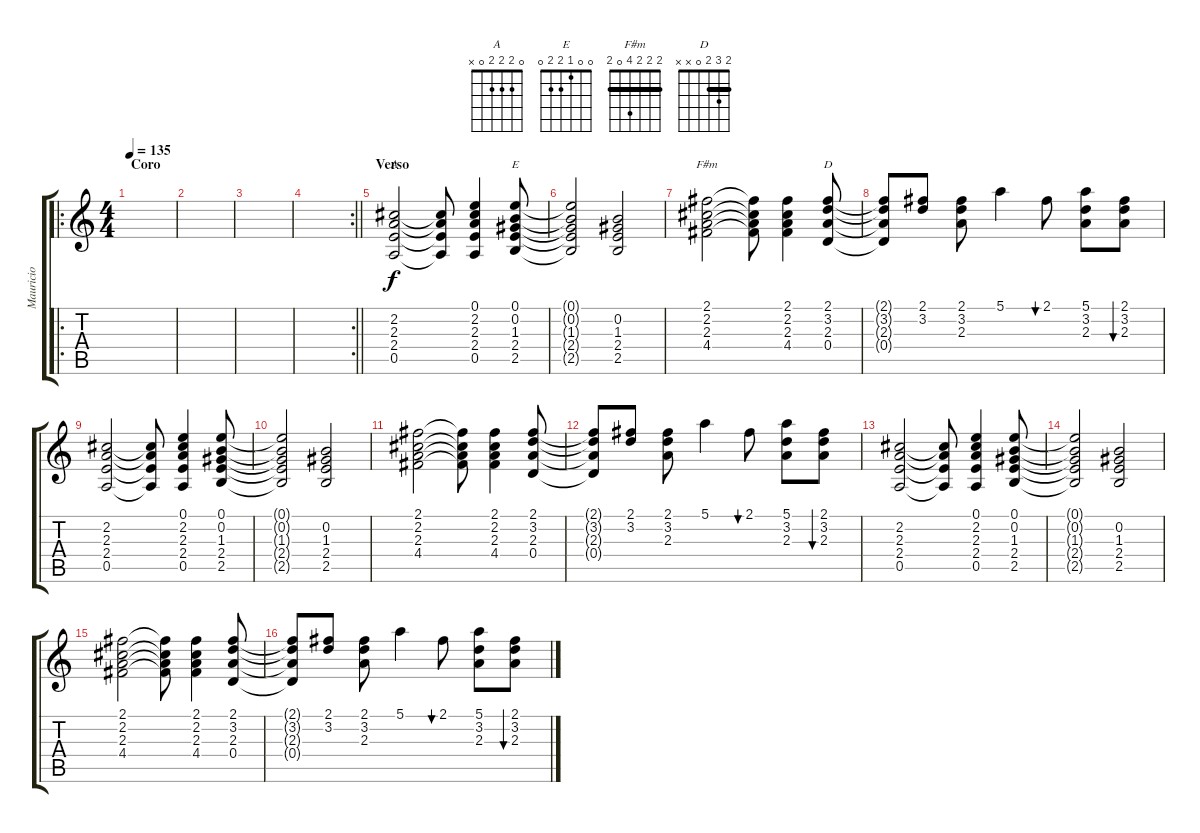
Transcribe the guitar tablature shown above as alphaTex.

\track ("Mauricio" "Mauricio") {instrument distortionguitar}
\staff {score tabs}
\tuning (E4 B3 G3 D3 A2 E2) {hide}
\chord ("A" 0 2 2 2 0 x)
\chord ("E" 0 0 1 2 2 0)
\chord ("F#m" 2 2 2 4 0 2) {barre 2}
\chord ("D" 2 3 2 0 x x) {barre 2}
\ro
\ts (4 4)
\section ("" "Coro")
\tempo 135
\clef g2
\ks c
|
|
|
\rc 2
\barLineRight lightlight
|
\section ("" "Verso")
(2.2 2.3 2.4 0.5).2{ch "A"} (2.2{t} 2.3{t} 2.4{t} 0.5{t}).8 (0.1 2.2 2.3 2.4 0.5).4 (0.1 0.2 1.3 2.4 2.5).8{ch "E"} |
(0.1{t} 0.2{t} 1.3{t} 2.4{t} 2.5{t}).2 (0.2 1.3 2.4 2.5).2 |
(2.1 2.2 2.3 4.4).2{ch "F#m"} (2.1{t} 2.2{t} 2.3{t} 4.4{t}).8 (2.1 2.2 2.3 4.4).4 (2.1 3.2 2.3 0.4).8{ch "D"} |
(2.1{t} 3.2{t} 2.3{t} 0.4{t}).8 (2.1 3.2).8 (2.1 3.2 2.3).8 5.1.4 2.1.8{bu 30} (5.1 3.2 2.3).8 (2.1 3.2 2.3).8{bu 30} |
(2.2 2.3 2.4 0.5).2 (2.2{t} 2.3{t} 2.4{t} 0.5{t}).8 (0.1 2.2 2.3 2.4 0.5).4 (0.1 0.2 1.3 2.4 2.5).8 |
(0.1{t} 0.2{t} 1.3{t} 2.4{t} 2.5{t}).2 (0.2 1.3 2.4 2.5).2 |
(2.1 2.2 2.3 4.4).2 (2.1{t} 2.2{t} 2.3{t} 4.4{t}).8 (2.1 2.2 2.3 4.4).4 (2.1 3.2 2.3 0.4).8 |
(2.1{t} 3.2{t} 2.3{t} 0.4{t}).8 (2.1 3.2).8 (2.1 3.2 2.3).8 5.1.4 2.1.8{bu 30} (5.1 3.2 2.3).8 (2.1 3.2 2.3).8{bu 30} |
(2.2 2.3 2.4 0.5).2 (2.2{t} 2.3{t} 2.4{t} 0.5{t}).8 (0.1 2.2 2.3 2.4 0.5).4 (0.1 0.2 1.3 2.4 2.5).8 |
(0.1{t} 0.2{t} 1.3{t} 2.4{t} 2.5{t}).2 (0.2 1.3 2.4 2.5).2 |
(2.1 2.2 2.3 4.4).2 (2.1{t} 2.2{t} 2.3{t} 4.4{t}).8 (2.1 2.2 2.3 4.4).4 (2.1 3.2 2.3 0.4).8 |
(2.1{t} 3.2{t} 2.3{t} 0.4{t}).8 (2.1 3.2).8 (2.1 3.2 2.3).8 5.1.4 2.1.8{bu 30} (5.1 3.2 2.3).8 (2.1 3.2 2.3).8{bu 30}
